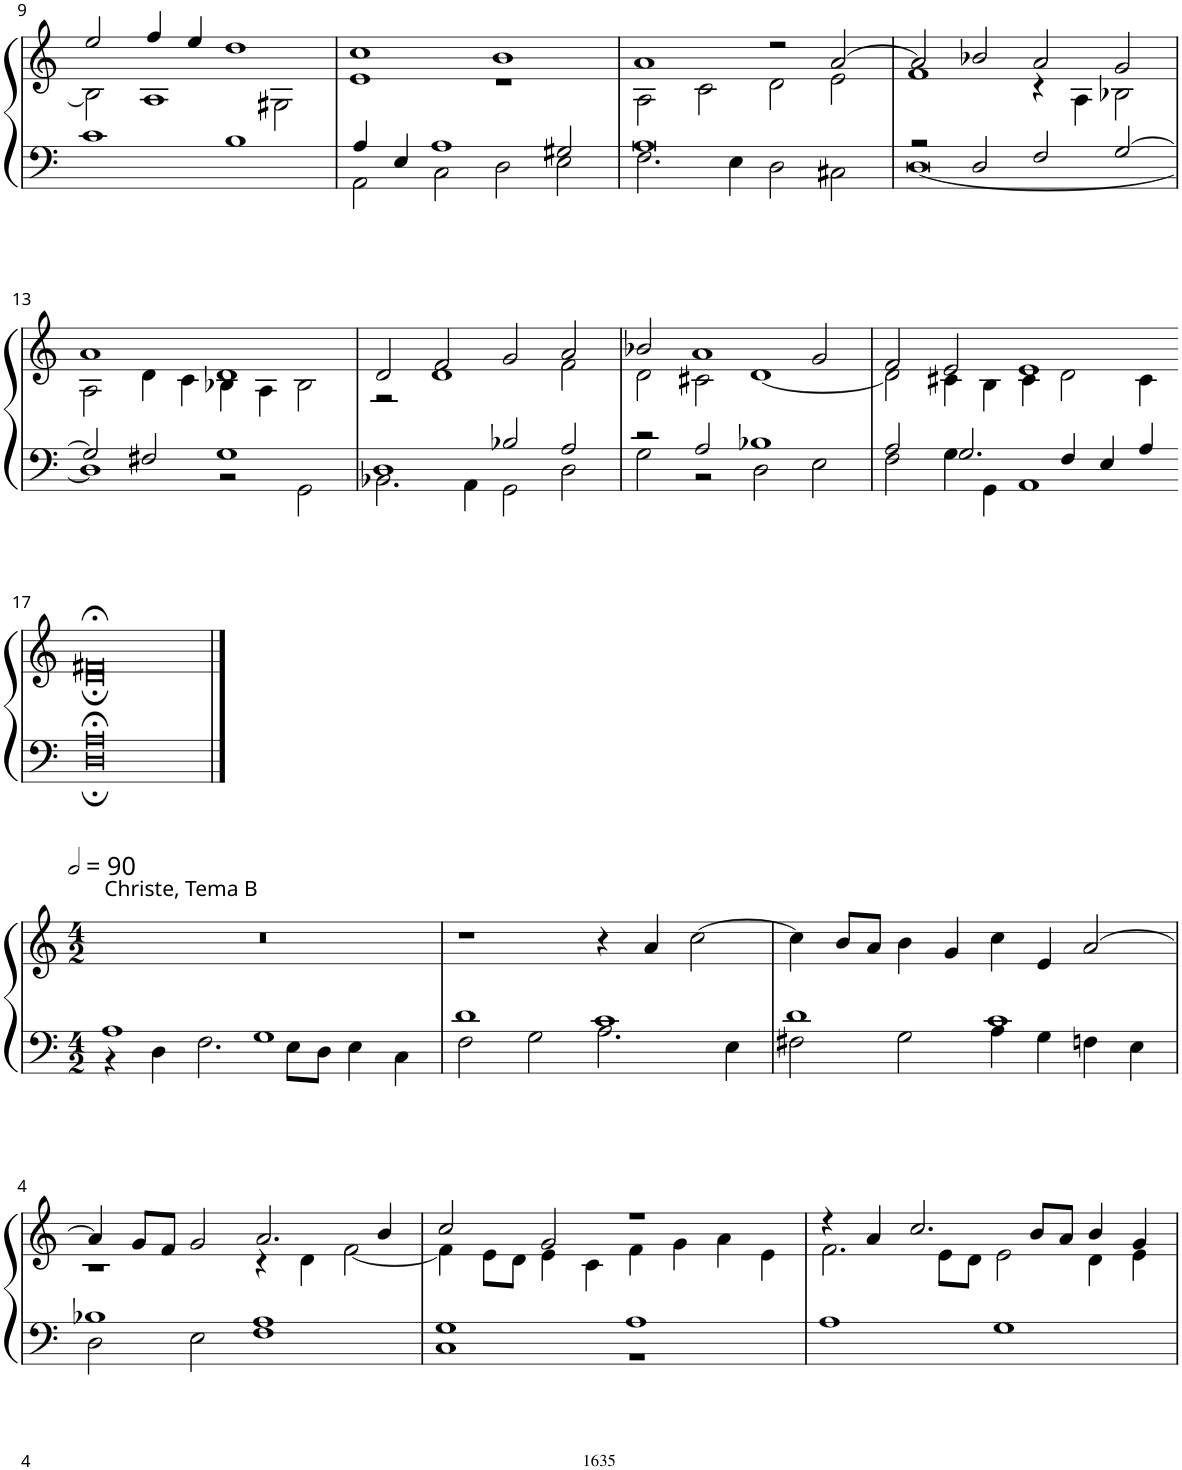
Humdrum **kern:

**kern	**kern
*part1	*part1
*staff2	*staff1
*I"Organ	*
!!LO:PB:g=z
*clefF4	*clefG2
*k[]	*k[]
*M4/2	*M4/2
=9	=9
*	*^
1c	2ee/	2B-\]
.	4ff/	1A
.	4ee/	.
1B	1dd	.
.	.	2G#X\
=10	=10	=10
*^	*	*
4A/	2AA\	1cc	1e
4E/	.	.	.
1A	2C\	.	.
.	2D\	1b	1r
2G#X/	2E\	.	.
=11	=11	=11	=11
0A	2.F\	1a	2A\
.	.	.	2c\
.	4E\	.	.
.	2D\	2r	2d\
.	2C#X\	[2a/	2e\
=12	=12	=12	=12
2r	[0D	2a/]	1f
2D/	.	2b-X/	.
2F/	.	2a/	4r
.	.	.	4A\
[2G/	.	2g/	2B-X\
!!LO:LB:g=z	!!
=13	=13	=13	=13
2G/]	1D]	1a	2A\
2F#X/	.	.	4d\
.	.	.	4c\
1G	2r	1d	4B-X\
.	.	.	4A\
.	2GG\	.	2B-\
=14	=14	=14	=14
1D	2.BB-X\	2d/	2r
.	.	2f/	1d
.	4AA\	.	.
2B-X/	2GG\	2g/	.
2A/	2D\	2a/	2f\
=15	=15	=15	=15
2r	2G\	2b-X/	2d\
2A/	2r	1a	2c#X\
1B-X	2D\	.	[1d
.	2E\	2g/	.
=16	=16	=16	=16
2A/	2F\	2f/	2d\]
2.G/	4G\	2e/	4c#X\
.	4GG\	.	4B\
.	1AA	1e	4c#\
4F/	.	.	2d\
4E/	.	.	.
4A/	.	.	4c#\
!!LO:LB:g=z	!!
=17-	=17-	=17-	=17-
0A;<	0D;	0f#X;<	0d;
*	*	*v	*v
!!LO:LB:g=z
==1	==1	==1
*M4/2	*	*M4/2
*	*	*MM180
*	*	*^
!	!	!LO:TX:a:t=Christe, Tema B	!
*	*	*v	*v
1A	4r	0r
.	4D\	.
.	2.F\	.
1G	.	.
.	8E\L	.
.	8D\J	.
.	4E\	.
.	4C\	.
=2	=2	=2
1d	2F\	1r
.	2G\	.
1c	2.A\	4r
.	.	4a/
.	.	[2cc\
.	4E\	.
=3	=3	=3
1d	2F#X\	4cc\]
.	.	8b/L
.	.	8a/J
.	2G\	4b\
.	.	4g/
1c	4A\	4cc\
.	4G\	4e/
.	4Fn\	[2a/
.	4E\	.
!!LO:LB:g=z
=4	=4	=4
*	*	*^
1B-X	2D\	4a/]	1r
.	.	8g/L	.
.	.	8f/J	.
.	2E\	2g/	.
1A	1F	2.a/	4r
.	.	.	4d\
.	.	.	[2f\
.	.	4b/	.
=5	=5	=5	=5
1G	1C	2cc/	4f\]
.	.	.	8e\L
.	.	.	8d\J
.	.	2g/	4e\
.	.	.	4c\
1A	1r	1r	4f\
.	.	.	4g\
.	.	.	4a\
.	.	.	4e\
*v	*v	*	*
=6	=6	=6
1A	4r	2.f\
.	4a/	.
.	2.cc/	.
.	.	8e\L
.	.	8d\J
1G	.	2e\
.	8b/L	.
.	8a/J	.
.	4b/	4d\
.	4g/	4e\
*	*v	*v
=	=
*-	*-
